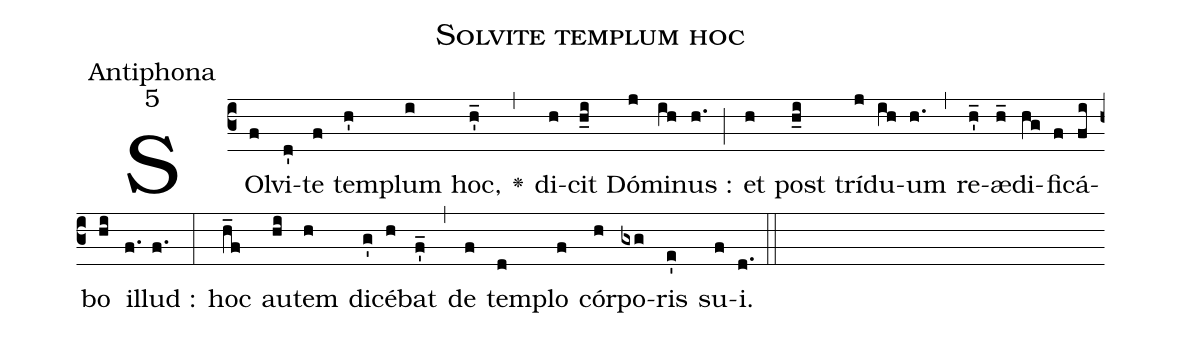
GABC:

name:Solvite templum hoc;
office-part:Antiphona;
mode:5;
%%
(c3) SOl(f)vi(d')te(f) tem(h')plum(i) hoc,(h'_) <v>\greheightstar</v>(,)
di(h)cit(h_i) Dó(j)mi(ih)nus :(h.) (;)
et(h) post(h_i) trí(j)du(ih)um(h.) (,)
re(h'_)æ(h_)di(hg)fi(f)cá(fi)bo(hi) il(f.)lud :(f.) (:)
hoc(h_f) au(hi)tem(h) di(g')cé(h)bat(f'_) (,)
de(f) tem(d)plo(f) cór(h)po(gxg)ris(e') su(f)i.(d.) (::)
